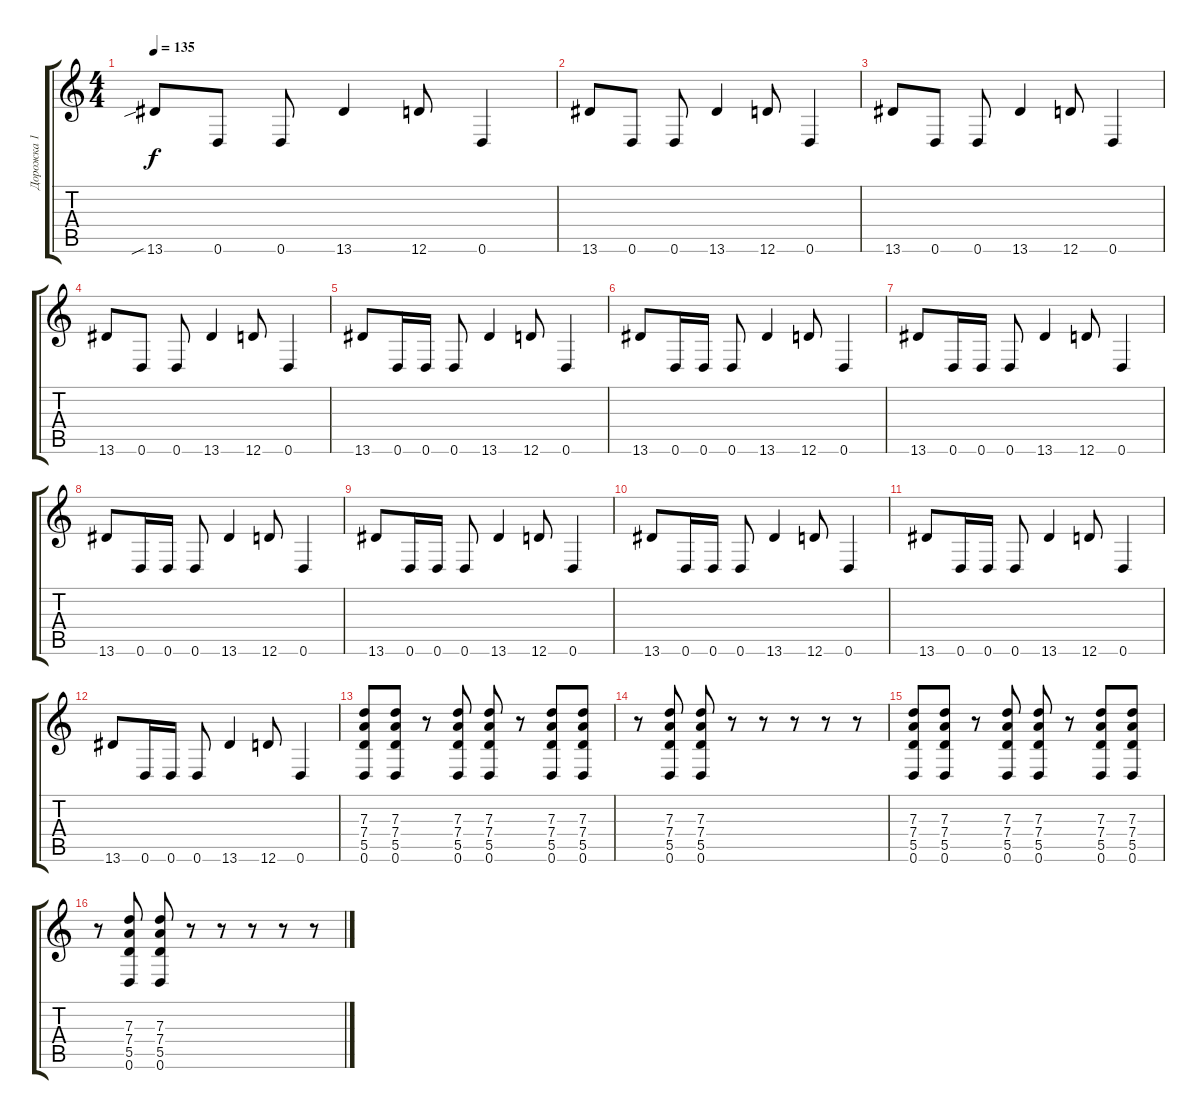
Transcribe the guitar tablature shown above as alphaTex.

\track ("Дорожка 1" "Дорожка 1") {instrument acousticguitarsteel}
\staff {score tabs}
\tuning (E4 B3 G3 D3 A2 D2) {hide}
\ts (4 4)
\tempo 135
\clef g2
\ks c
13.6{sib}.8{dy f} 0.6.8 0.6.8 13.6.4 12.6.8 0.6.4 |
13.6.8 0.6.8 0.6.8 13.6.4 12.6.8 0.6.4 |
13.6.8 0.6.8 0.6.8 13.6.4 12.6.8 0.6.4 |
13.6.8 0.6.8 0.6.8 13.6.4 12.6.8 0.6.4 |
13.6.8{instrument distortionguitar} 0.6.16 0.6.16 0.6.8 13.6.4 12.6.8 0.6.4 |
13.6.8 0.6.16 0.6.16 0.6.8 13.6.4 12.6.8 0.6.4 |
13.6.8 0.6.16 0.6.16 0.6.8 13.6.4 12.6.8 0.6.4 |
13.6.8 0.6.16 0.6.16 0.6.8 13.6.4 12.6.8 0.6.4 |
13.6.8{instrument distortionguitar} 0.6.16 0.6.16 0.6.8 13.6.4 12.6.8 0.6.4 |
13.6.8 0.6.16 0.6.16 0.6.8 13.6.4 12.6.8 0.6.4 |
13.6.8 0.6.16 0.6.16 0.6.8 13.6.4 12.6.8 0.6.4 |
13.6.8 0.6.16 0.6.16 0.6.8 13.6.4 12.6.8 0.6.4 |
(7.3 7.4 5.5 0.6).8 (7.3 7.4 5.5 0.6).8 r.8 (7.3 7.4 5.5 0.6).8 (7.3 7.4 5.5 0.6).8 r.8 (7.3 7.4 5.5 0.6).8 (7.3 7.4 5.5 0.6).8 |
r.8 (7.3 7.4 5.5 0.6).8 (7.3 7.4 5.5 0.6).8 r.8 r.8 r.8 r.8 r.8 |
(7.3 7.4 5.5 0.6).8 (7.3 7.4 5.5 0.6).8 r.8 (7.3 7.4 5.5 0.6).8 (7.3 7.4 5.5 0.6).8 r.8 (7.3 7.4 5.5 0.6).8 (7.3 7.4 5.5 0.6).8 |
r.8 (7.3 7.4 5.5 0.6).8 (7.3 7.4 5.5 0.6).8 r.8 r.8 r.8 r.8 r.8
